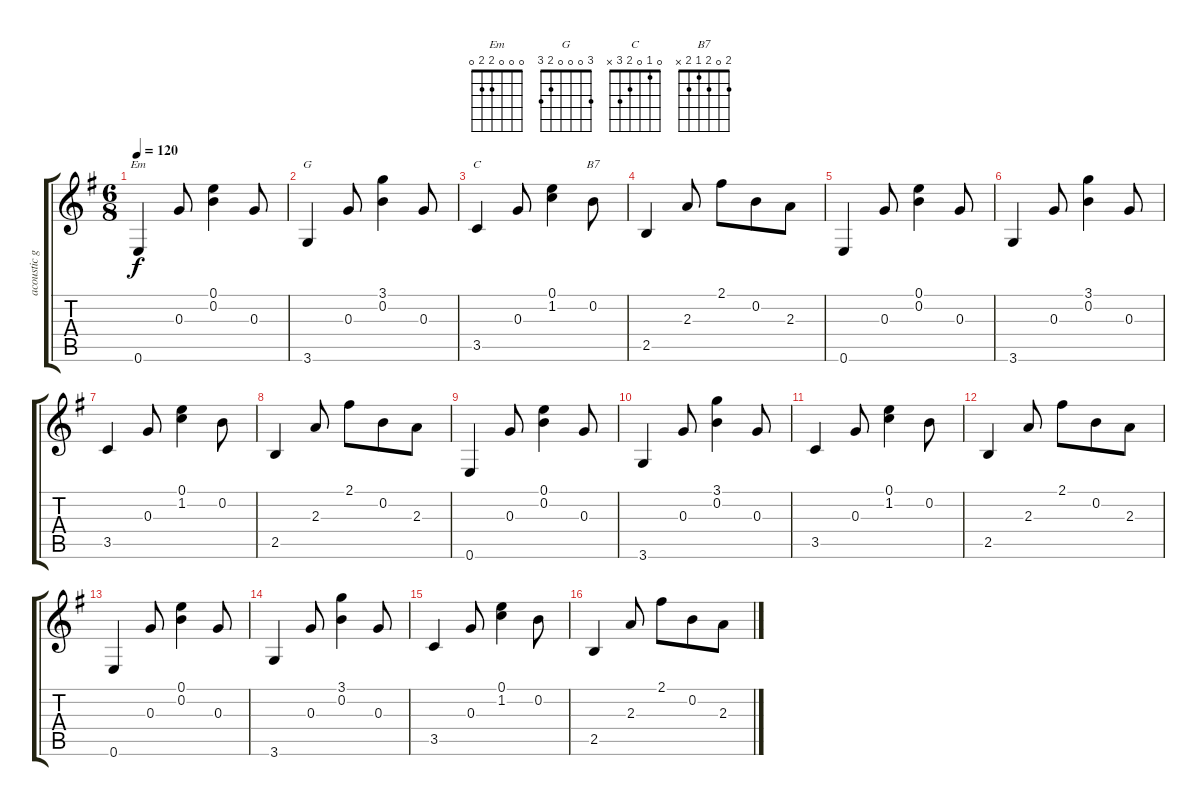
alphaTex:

\track ("acoustic guitar" "acoustic g") {instrument acousticguitarsteel}
\staff {score tabs}
\tuning (E4 B3 G3 D3 A2 E2) {hide}
\chord ("Em" 0 0 0 2 2 0)
\chord ("G" 3 0 0 0 2 3)
\chord ("C" 0 1 0 2 3 x)
\chord ("B7" 2 0 2 1 2 x)
\ts (6 8)
\tempo 120
\clef g2
\ks g
0.6.4{ch "Em" dy f instrument acousticguitarsteel} 0.3.8 (0.1 0.2).4 0.3.8 |
3.6.4{ch "G"} 0.3.8 (3.1 0.2).4 0.3.8 |
3.5.4{ch "C"} 0.3.8 (0.1 1.2).4 0.2.8{ch "B7"} |
2.5.4 2.3.8 2.1.8 0.2.8 2.3.8 |
0.6.4 0.3.8 (0.1 0.2).4 0.3.8 |
3.6.4 0.3.8 (3.1 0.2).4 0.3.8 |
3.5.4 0.3.8 (0.1 1.2).4 0.2.8 |
2.5.4 2.3.8 2.1.8 0.2.8 2.3.8 |
0.6.4 0.3.8 (0.1 0.2).4 0.3.8 |
3.6.4 0.3.8 (3.1 0.2).4 0.3.8 |
3.5.4 0.3.8 (0.1 1.2).4 0.2.8 |
2.5.4 2.3.8 2.1.8 0.2.8 2.3.8 |
0.6.4 0.3.8 (0.1 0.2).4 0.3.8 |
3.6.4 0.3.8 (3.1 0.2).4 0.3.8 |
3.5.4 0.3.8 (0.1 1.2).4 0.2.8 |
2.5.4 2.3.8 2.1.8 0.2.8 2.3.8
